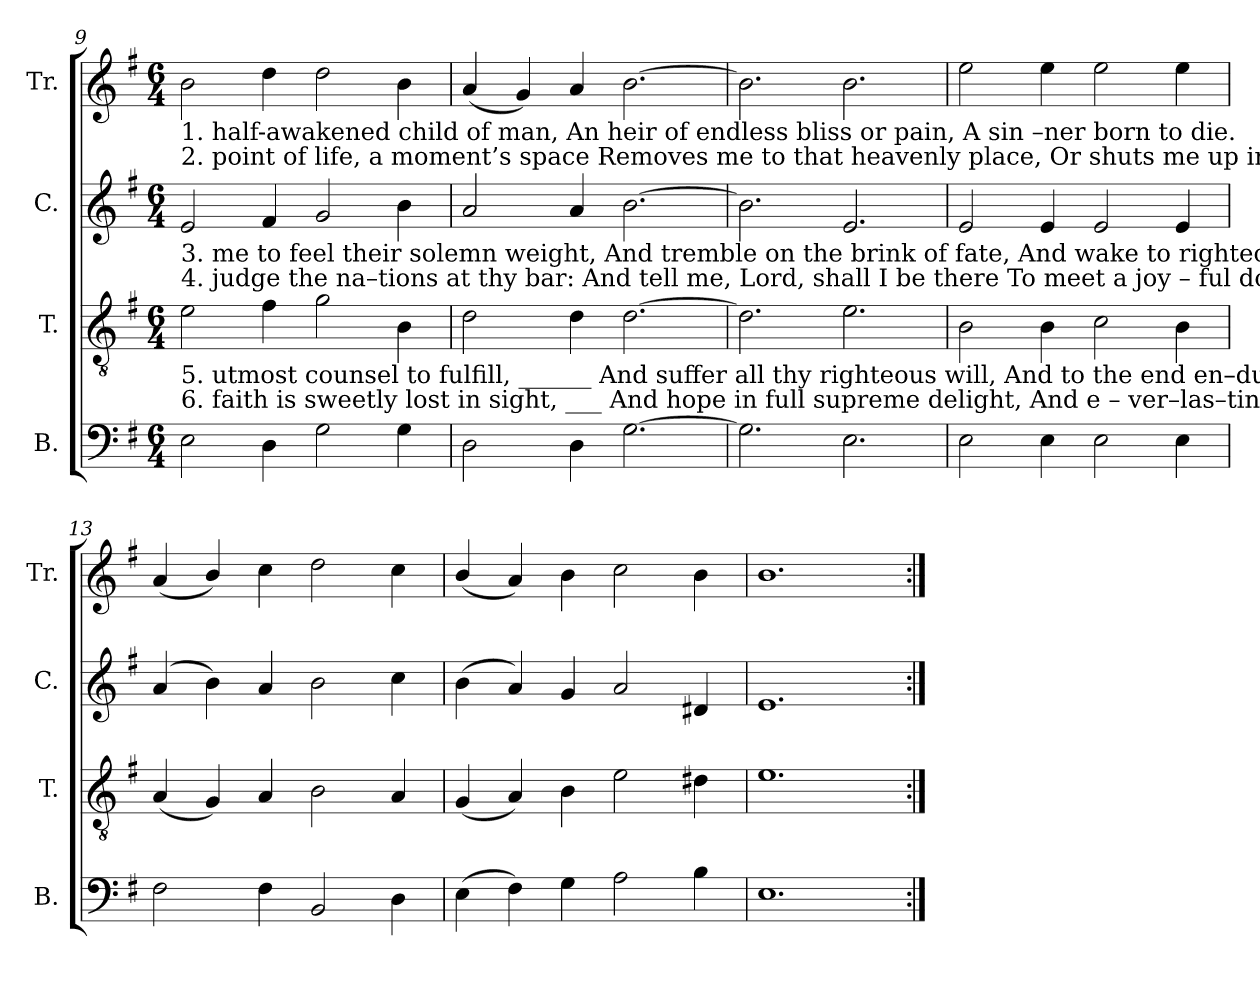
**kern	**kern	**kern	**kern
*part4	*part3	*part2	*part1
*staff4	*staff3	*staff2	*staff1
*I"B.	*I"T.	*I"C.	*I"Tr.
*I'B.	*I'T.	*I'C.	*I'Tr.
!!LO:LB:g=z
*clefF4	*clefGv2	*clefG2	*clefG2
*k[f#]	*k[f#]	*k[f#]	*k[f#]
*M6/4	*M6/4	*M6/4	*M6/4
=9	=9	=9	=9
!	!	!	!LO:TX:b:t=1.  half-awakened  child of man,        An  heir  of  endless  bliss  or  pain,   A   sin –ner  born  to    die.
!	!	!	!LO:TX:b:t=2.  point of life, a moment’s space     Removes me to that heavenly place,  Or  shuts  me  up  in   hell.
!	!	!LO:TX:b:t=3.  me to feel their solemn weight,      And tremble on the brink of fate,  And wake to righteousness.	!
!	!	!LO:TX:b:t=4.  judge  the  na–tions  at  thy  bar&colon;    And tell me, Lord, shall I be there  To  meet   a  joy – ful doom?	!
!	!LO:TX:b:t=5.  utmost  counsel  to  fulfill, ______  And  suffer  all  thy  righteous  will,  And  to   the  end  en–dure.	!	!
!	!LO:TX:b:t=6.  faith is sweetly lost in sight,  ___   And  hope in full supreme delight,   And e – ver–las–ting    love.	!	!
2E\	2e\	2e/	2b\
4D\	4f#\	4f#/	4dd\
2G\	2g\	2g/	2dd\
4G\	4B\	4b\	4b\
=10	=10	=10	=10
2D\	2d\	2a/	(4a/
.	.	.	4g/)
4D\	4d\	4a/	4a/
[2.G\	[2.d\	[2.b\	[2.b\
=11	=11	=11	=11
2.G\]	2.d\]	2.b\]	2.b\]
2.E\	2.e\	2.e/	2.b\
=12	=12	=12	=12
2E\	2B\	2e/	2ee\
4E\	4B\	4e/	4ee\
2E\	2c\	2e/	2ee\
4E\	4B\	4e/	4ee\
=13	=13	=13	=13
2F#\	(4A/	(4a/	(4a/
.	4G/)	4b\)	4b/)
4F#\	4A/	4a/	4cc\
2BB/	2B\	2b\	2dd\
4D\	4A/	4cc\	4cc\
=14	=14	=14	=14
(4E\	(4G/	(4b\	(4b/
4F#\)	4A/)	4a/)	4a/)
4G\	4B\	4g/	4b\
2A\	2e\	2a/	2cc\
4B\	4d#X\	4d#X/	4b\
=15	=15	=15	=15
1.E	1.e	1.e	1.b
=:|!	=:|!	=:|!	=:|!
*-	*-	*-	*-
